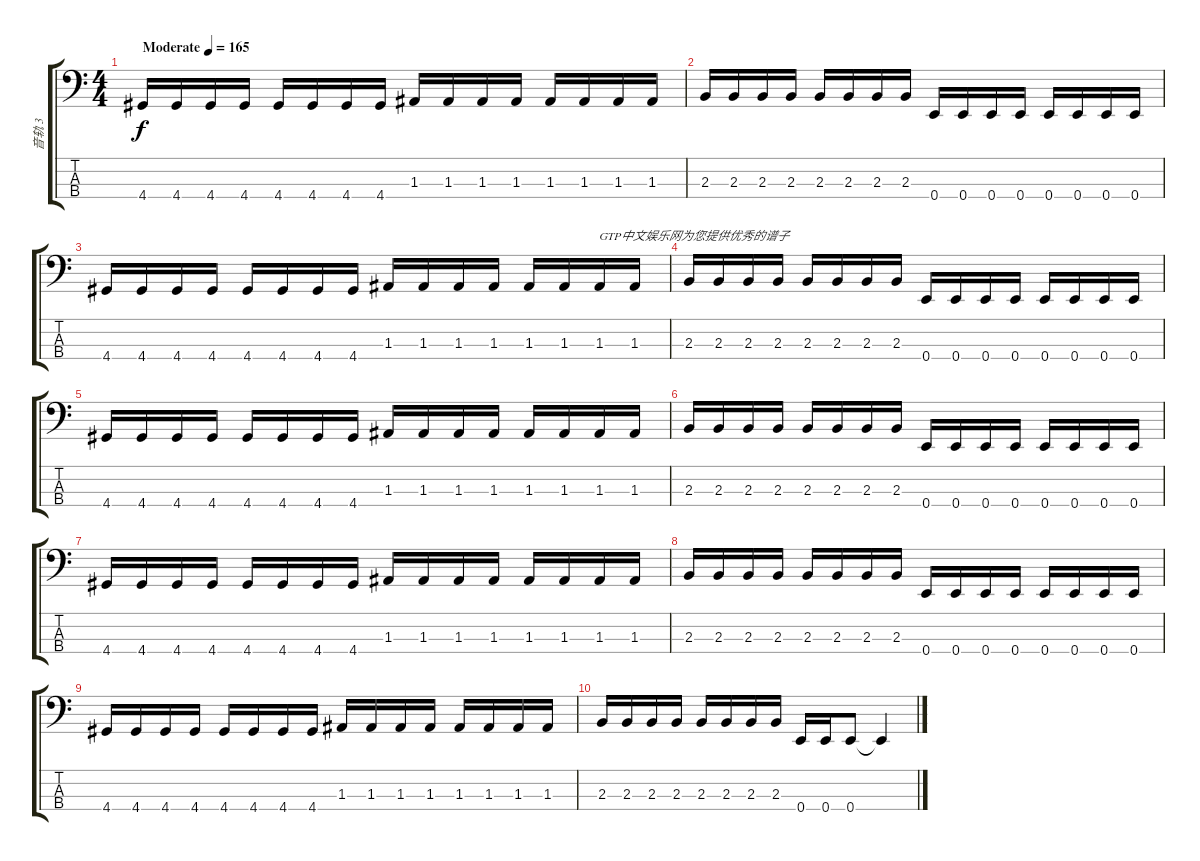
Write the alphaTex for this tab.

\track ("音轨 3" "音轨 3") {instrument electricbasspick}
\staff {score tabs}
\tuning (G2 D2 A1 E1) {hide}
\ts (4 4)
\tempo (165 "Moderate")
\clef f4
\ks c
4.4.16{dy f instrument electricbasspick} 4.4.16 4.4.16 4.4.16 4.4.16 4.4.16 4.4.16 4.4.16 1.3.16 1.3.16 1.3.16 1.3.16 1.3.16 1.3.16 1.3.16 1.3.16 |
2.3.16 2.3.16 2.3.16 2.3.16 2.3.16 2.3.16 2.3.16 2.3.16 0.4.16 0.4.16 0.4.16 0.4.16 0.4.16 0.4.16 0.4.16 0.4.16 |
4.4.16 4.4.16 4.4.16 4.4.16 4.4.16 4.4.16 4.4.16 4.4.16 1.3.16 1.3.16 1.3.16 1.3.16 1.3.16 1.3.16 1.3.16{txt "GTP中文娱乐网为您提供优秀的谱子"} 1.3.16 |
2.3.16 2.3.16 2.3.16 2.3.16 2.3.16 2.3.16 2.3.16 2.3.16 0.4.16 0.4.16 0.4.16 0.4.16 0.4.16 0.4.16 0.4.16 0.4.16 |
4.4.16 4.4.16 4.4.16 4.4.16 4.4.16 4.4.16 4.4.16 4.4.16 1.3.16 1.3.16 1.3.16 1.3.16 1.3.16 1.3.16 1.3.16 1.3.16 |
2.3.16 2.3.16 2.3.16 2.3.16 2.3.16 2.3.16 2.3.16 2.3.16 0.4.16 0.4.16 0.4.16 0.4.16 0.4.16 0.4.16 0.4.16 0.4.16 |
4.4.16 4.4.16 4.4.16 4.4.16 4.4.16 4.4.16 4.4.16 4.4.16 1.3.16 1.3.16 1.3.16 1.3.16 1.3.16 1.3.16 1.3.16 1.3.16 |
2.3.16 2.3.16 2.3.16 2.3.16 2.3.16 2.3.16 2.3.16 2.3.16 0.4.16 0.4.16 0.4.16 0.4.16 0.4.16 0.4.16 0.4.16 0.4.16 |
4.4.16 4.4.16 4.4.16 4.4.16 4.4.16 4.4.16 4.4.16 4.4.16 1.3.16 1.3.16 1.3.16 1.3.16 1.3.16 1.3.16 1.3.16 1.3.16 |
2.3.16 2.3.16 2.3.16 2.3.16 2.3.16 2.3.16 2.3.16 2.3.16 0.4.16 0.4.16 0.4.8 0.4{t}.4
